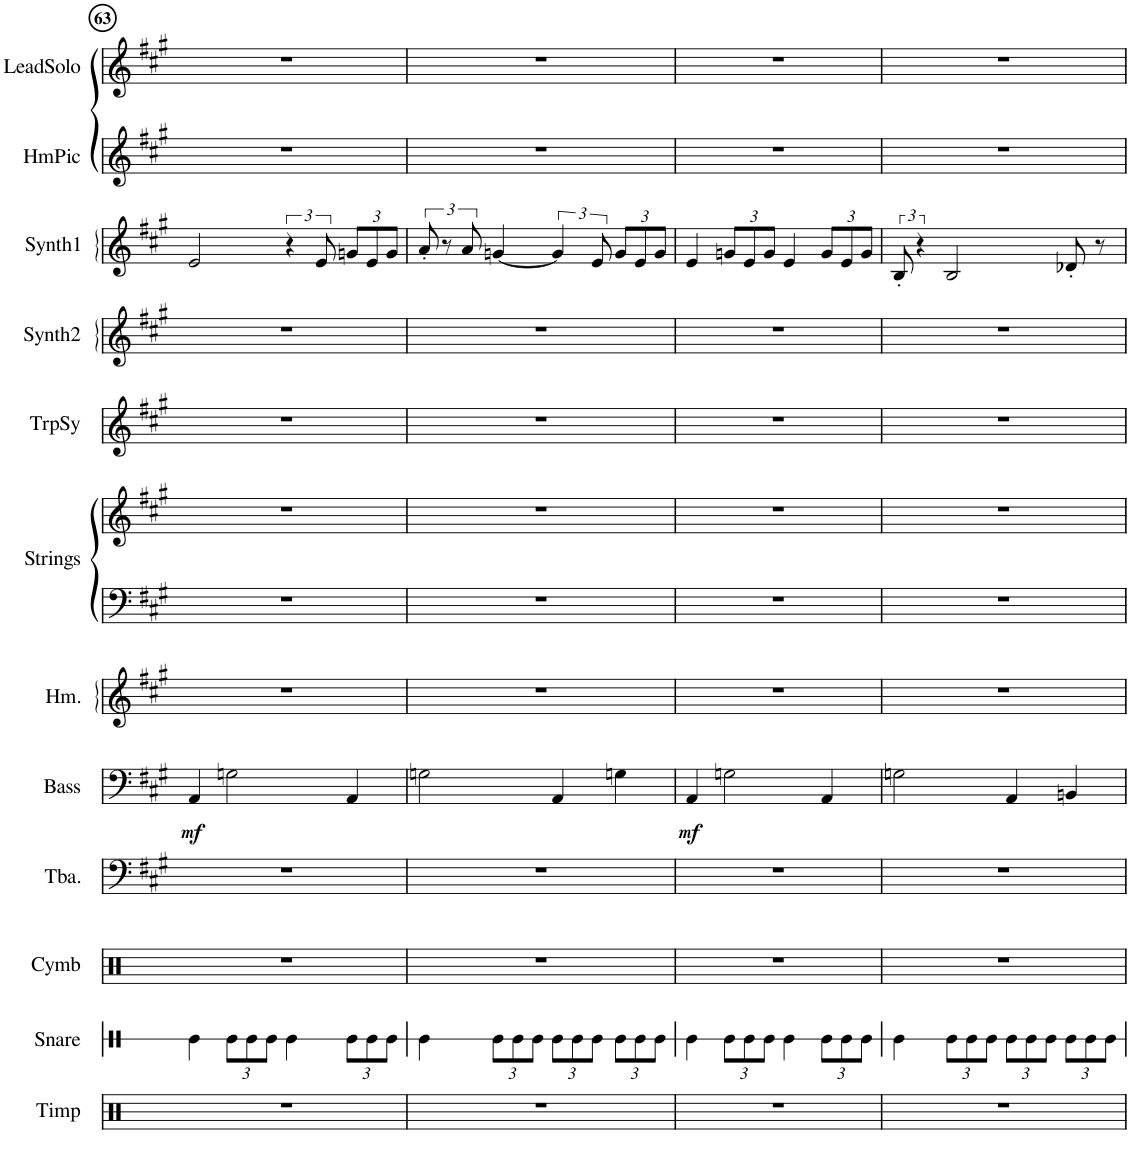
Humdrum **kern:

**kern	**kern	**kern	**kern	**kern	**dynam	**kern	**kern	**kern	**kern	**kern	**kern	**kern	**kern
*part12	*part11	*part10	*part9	*part8	*part8	*part7	*part6	*part6	*part5	*part4	*part3	*part2	*part1
*staff13	*staff12	*staff11	*staff10	*staff9	*staff9	*staff8	*staff7	*staff6	*staff5	*staff4	*staff3	*staff2	*staff1
*I"Timp	*I"Snare	*I"Cymb	*I"Tuba	*I"Bass	*	*I"Hm.	*I"Strings	*	*I"TrpSy	*I"Synth2	*I"Synth1	*I"HmPic	*I"LeadSolo
*I'Timp	*I'Snare	*I'Cymb	*I'Tba.	*I'Bass	*	*I'Hm.	*I'Strings	*	*I'TrpSy	*I'Synth2	*I'Synth1	*I'HmPic	*I'LeadSolo
!!LO:PB:g=z
*clefX	*clefX	*clefX	*clefF4	*clefF4	*	*clefG2	*clefF4	*clefG2	*clefG2	*clefG2	*clefG2	*clefG2	*clefG2
*	*	*	*	*Trd7c12	*	*	*	*	*	*	*	*	*
*k[]	*k[]	*k[]	*k[f#c#g#]	*k[f#c#g#]	*	*k[f#c#g#]	*k[f#c#g#]	*k[f#c#g#]	*k[f#c#g#]	*k[f#c#g#]	*k[f#c#g#]	*k[f#c#g#]	*k[f#c#g#]
*M4/4	*M4/4	*M4/4	*M4/4	*M4/4	*	*M4/4	*M4/4	*M4/4	*M4/4	*M4/4	*M4/4	*M4/4	*M4/4
=63	=63	=63	=63	=63	=63	=63	=63	=63	=63	=63	=63	=63	=63
!	!	!	!	!	!LO:DY:b	!	!	!	!	!	!	!	!
1r	4Re\	1r	1r	4AA/	mf	1r	1r	1r	1r	1r	2e/	1r	1r
*	*Xbrackettup	*	*	*	*	*	*	*	*	*	*	*	*
.	12Re\L	.	.	2Gn\	.	.	.	.	.	.	.	.	.
.	12Re\	.	.	.	.	.	.	.	.	.	.	.	.
.	12Re\J	.	.	.	.	.	.	.	.	.	.	.	.
.	4Re\	.	.	.	.	.	.	.	.	.	6r	.	.
.	.	.	.	.	.	.	.	.	.	.	12e/	.	.
*	*	*	*	*	*	*	*	*	*	*	*Xbrackettup	*	*
.	12Re\L	.	.	4AA/	.	.	.	.	.	.	12gn/L	.	.
.	12Re\	.	.	.	.	.	.	.	.	.	12e/	.	.
.	12Re\J	.	.	.	.	.	.	.	.	.	12g/J	.	.
=64	=64	=64	=64	=64	=64	=64	=64	=64	=64	=64	=64	=64	=64
*	*	*	*	*	*	*	*	*	*	*	*brackettup	*	*
1r	4Re\	1r	1r	2Gn\	.	1r	1r	1r	1r	1r	12a'/	1r	1r
.	.	.	.	.	.	.	.	.	.	.	12r	.	.
.	.	.	.	.	.	.	.	.	.	.	12a/	.	.
.	12Re\L	.	.	.	.	.	.	.	.	.	[4gn/	.	.
.	12Re\	.	.	.	.	.	.	.	.	.	.	.	.
.	12Re\J	.	.	.	.	.	.	.	.	.	.	.	.
.	12Re\L	.	.	4AA/	.	.	.	.	.	.	6g/]	.	.
.	12Re\	.	.	.	.	.	.	.	.	.	.	.	.
.	12Re\J	.	.	.	.	.	.	.	.	.	12e/	.	.
*	*	*	*	*	*	*	*	*	*	*	*Xbrackettup	*	*
.	12Re\L	.	.	4Gn\	.	.	.	.	.	.	12g/L	.	.
.	12Re\	.	.	.	.	.	.	.	.	.	12e/	.	.
.	12Re\J	.	.	.	.	.	.	.	.	.	12g/J	.	.
=65	=65	=65	=65	=65	=65	=65	=65	=65	=65	=65	=65	=65	=65
!	!	!	!	!	!LO:DY:b	!	!	!	!	!	!	!	!
1r	4Re\	1r	1r	4AA/	mf	1r	1r	1r	1r	1r	4e/	1r	1r
.	12Re\L	.	.	2Gn\	.	.	.	.	.	.	12gn/L	.	.
.	12Re\	.	.	.	.	.	.	.	.	.	12e/	.	.
.	12Re\J	.	.	.	.	.	.	.	.	.	12g/J	.	.
.	4Re\	.	.	.	.	.	.	.	.	.	4e/	.	.
.	12Re\L	.	.	4AA/	.	.	.	.	.	.	12g/L	.	.
.	12Re\	.	.	.	.	.	.	.	.	.	12e/	.	.
.	12Re\J	.	.	.	.	.	.	.	.	.	12g/J	.	.
=66	=66	=66	=66	=66	=66	=66	=66	=66	=66	=66	=66	=66	=66
*	*	*	*	*	*	*	*	*	*	*	*brackettup	*	*
1r	4Re\	1r	1r	2Gn\	.	1r	1r	1r	1r	1r	12B'/	1r	1r
.	.	.	.	.	.	.	.	.	.	.	6r	.	.
.	12Re\L	.	.	.	.	.	.	.	.	.	2B/	.	.
.	12Re\	.	.	.	.	.	.	.	.	.	.	.	.
.	12Re\J	.	.	.	.	.	.	.	.	.	.	.	.
.	12Re\L	.	.	4AA/	.	.	.	.	.	.	.	.	.
.	12Re\	.	.	.	.	.	.	.	.	.	.	.	.
.	12Re\J	.	.	.	.	.	.	.	.	.	.	.	.
.	12Re\L	.	.	4BBn/	.	.	.	.	.	.	8d-X'/	.	.
.	12Re\	.	.	.	.	.	.	.	.	.	.	.	.
.	.	.	.	.	.	.	.	.	.	.	8r	.	.
.	12Re\J	.	.	.	.	.	.	.	.	.	.	.	.
=	=	=	=	=	=	=	=	=	=	=	=	=	=
*-	*-	*-	*-	*-	*-	*-	*-	*-	*-	*-	*-	*-	*-
